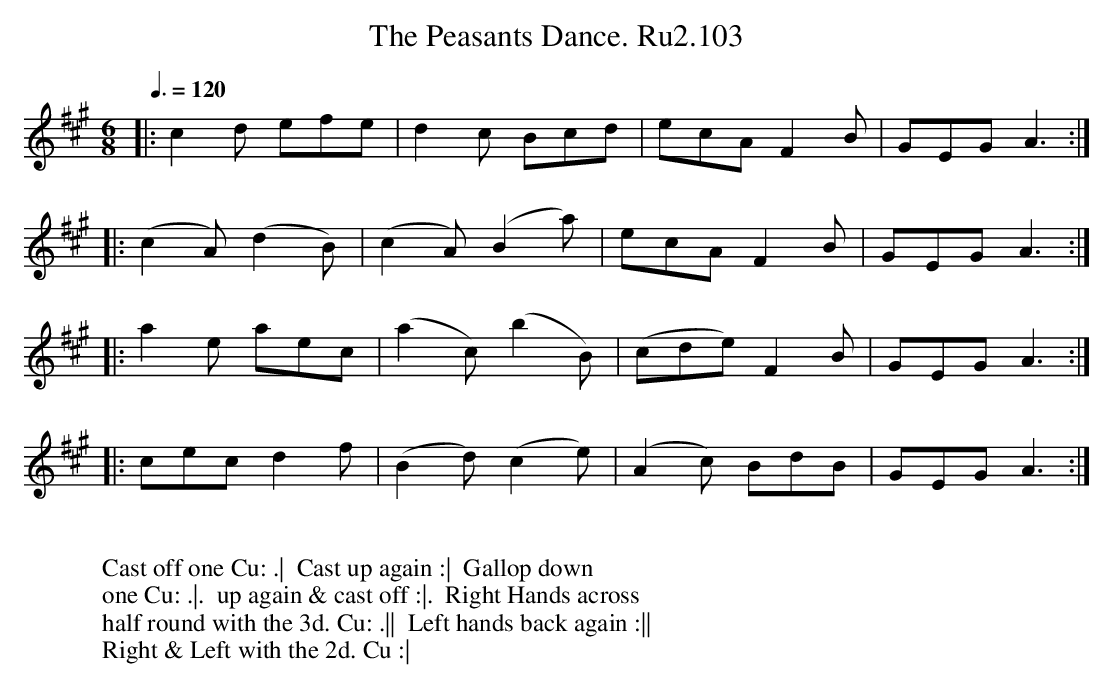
X:1
T:Peasants Dance. Ru2.103, The
L:1/8
M:6/8
Q:3/8=120
K:A
|:c2d efe|d2c Bcd|ecA F2B|GEG A3 :|
|: (c2A) (d2B)|(c2A)(B2a)|ecA F2B|GEG A3 :|
|: a2e aec|(a2c) (b2B)|(cde) F2B|GEG A3 :|
|: cec d2f|(B2d) (c2e)|(A2c) BdB|GEG A3 :|
W:
W: Cast off one Cu: .|  Cast up again :|  Gallop down
W: one Cu: .|.  up again & cast off :|.  Right Hands across
W: half round with the 3d. Cu: .||  Left hands back again :||
W: Right & Left with the 2d. Cu :|
